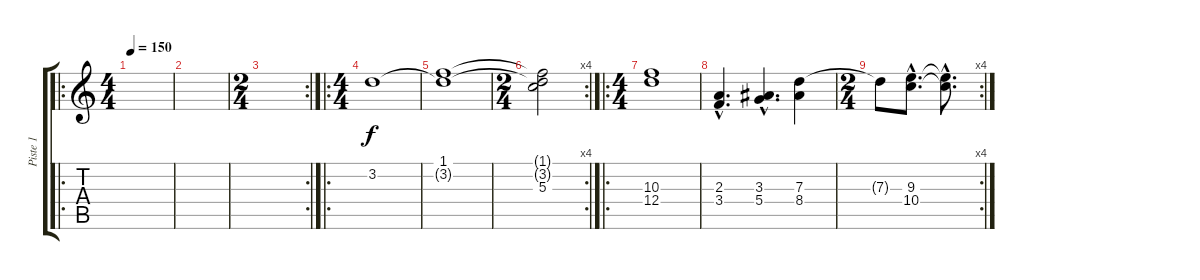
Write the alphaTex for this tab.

\track ("Piste 1" "Piste 1") {instrument distortionguitar}
\staff {score tabs}
\tuning (E4 B3 G3 D3 A2 D2) {hide}
\ro
\ts (4 4)
\tempo 150
\clef g2
\ks c
|
|
\rc 2
\ts (2 4)
|
\ro
\ts (4 4)
3.2.1 |
(1.1 3.2{t}).1 |
\rc 4
\ts (2 4)
(1.1{t} 3.2{t} 5.3).2 |
\ro
\ts (4 4)
(10.3 12.4).1{instrument acousticgrandpiano} |
(2.3{hac} 3.4{hac}).4{d instrument acousticgrandpiano} (3.3{hac} 5.4{hac}).4{d instrument acousticgrandpiano} (7.3 8.4).4{instrument acousticgrandpiano} |
\rc 4
\ts (2 4)
7.3{t}.8 (9.3{hac} 10.4{hac}).8{d instrument acousticgrandpiano} (9.3{hac t} 10.4{hac t}).8{d}
